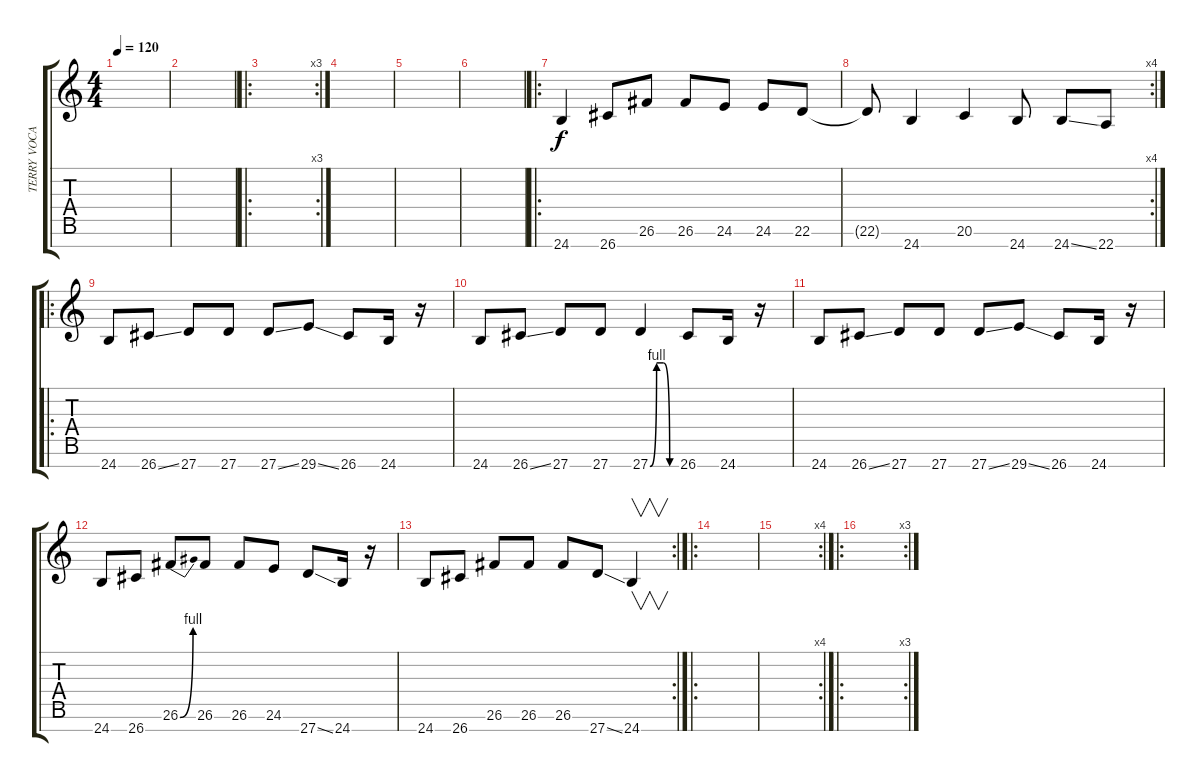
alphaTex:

\track ("TERRY VOCALs" "TERRY VOCA") {instrument lead8bassandlead}
\staff {score tabs}
\tuning (E4 B3 G3 D3 A2 E2 B1) {hide}
\ts (4 4)
\tempo 120
\clef g2
\ks c
|
|
\ro
\rc 3
|
|
|
|
\ro
24.7.4 26.7.8 26.6.8 26.6.8 24.6.8 24.6.8 22.6.8 |
\rc 4
22.6{t}.8 24.7.4 20.6.4 24.7.8 24.7{ss}.8 22.7.8 |
\ro
24.7.8 26.7{ss}.8 27.7.8 27.7.8 27.7{ss}.8 29.7{ss}.8 26.7.8 24.7.16 r.16 |
24.7.8 26.7{ss}.8 27.7.8 27.7.8 27.7{be (custom 0 0 15 4 30 4 45 0 60 0)}.4 26.7.8 24.7.16 r.16 |
24.7.8 26.7{ss}.8 27.7.8 27.7.8 27.7{ss}.8 29.7{ss}.8 26.7.8 24.7.16 r.16 |
24.7.8 26.7.8 26.6{be (bend 0 0 60 4)}.8 26.6.8 26.6.8 24.6.8 27.7{ss}.8 24.7.16 r.16 |
\rc 2
24.7.8 26.7.8 26.6.8 26.6.8 26.6.8 27.7{ss}.8 24.7.4{v} |
\ro
|
\rc 4
|
\ro
\rc 3
